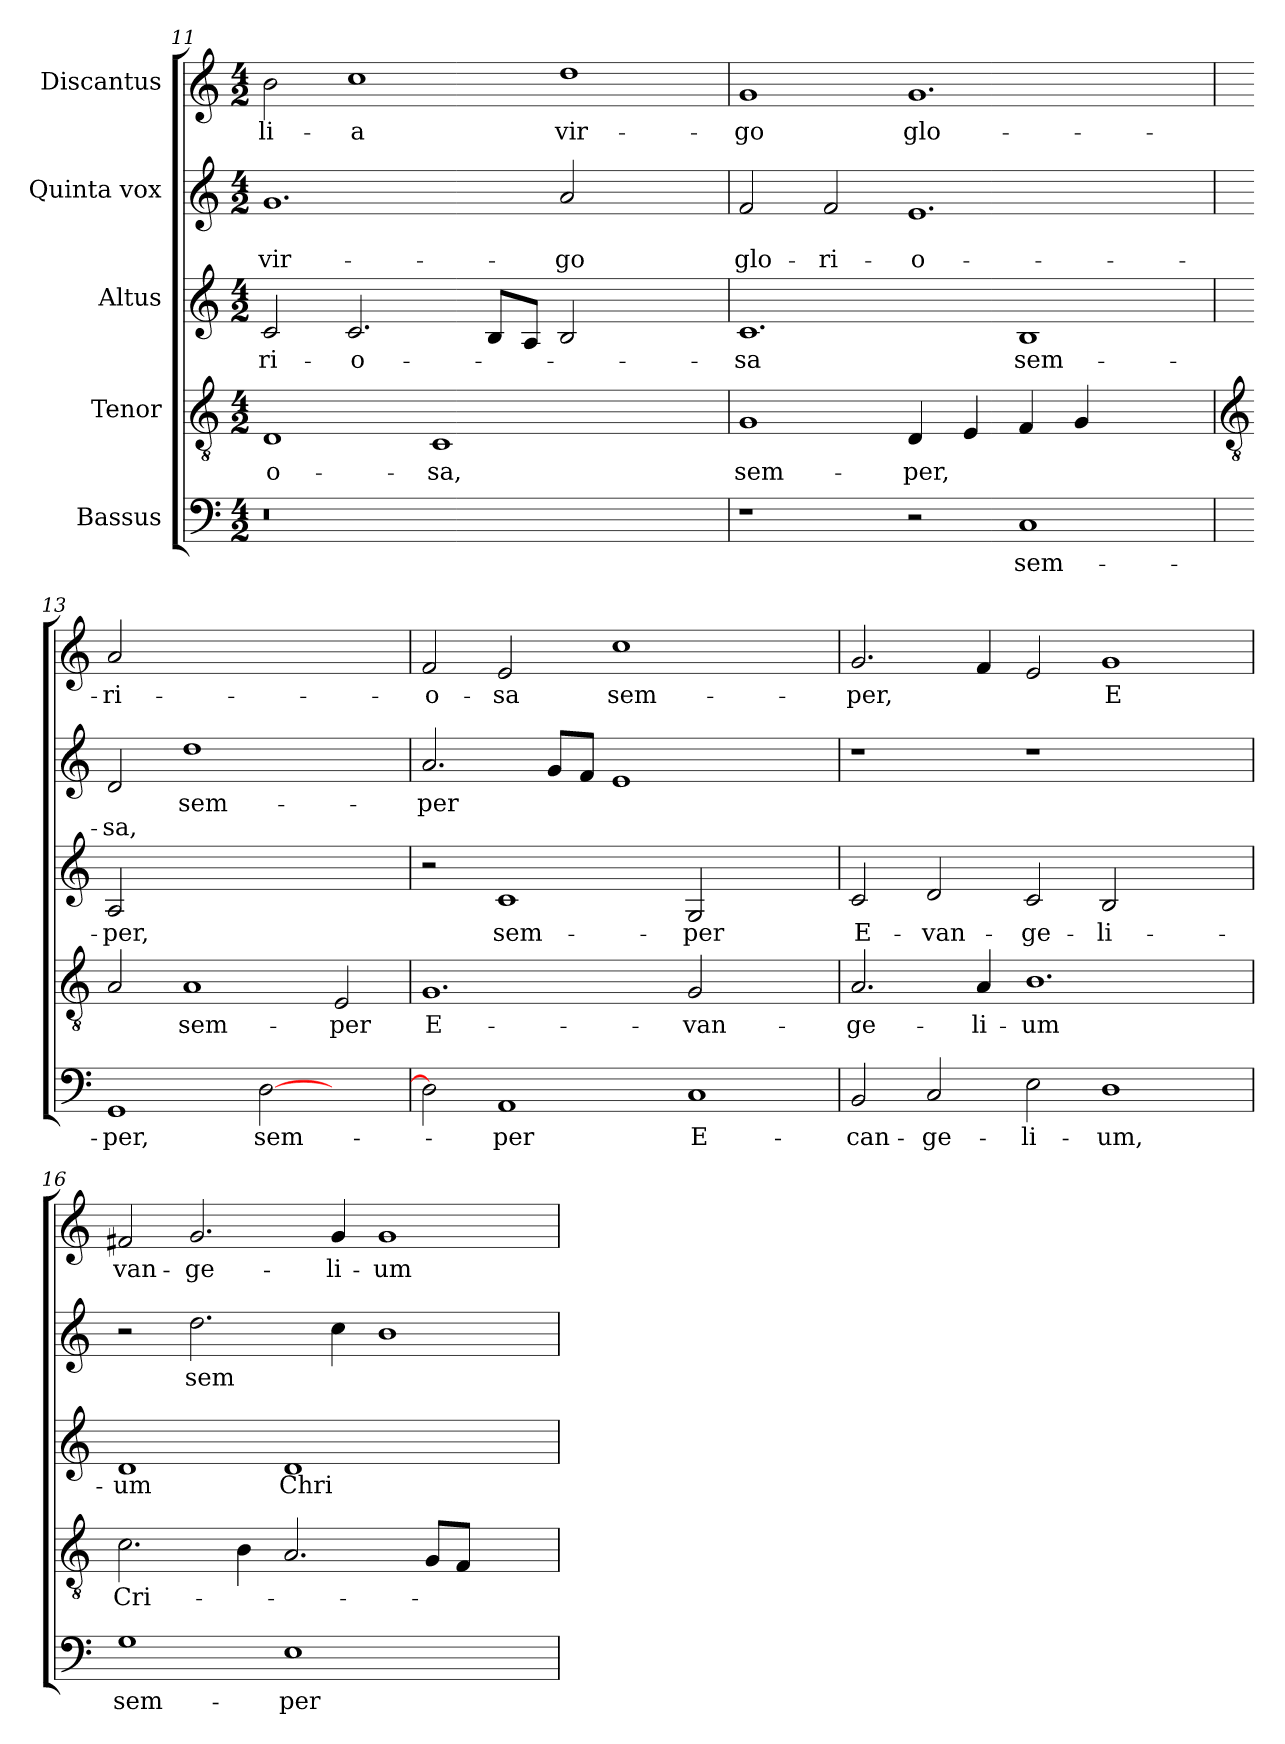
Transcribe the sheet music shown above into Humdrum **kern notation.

**kern	**text	**kern	**text	**kern	**text	**kern	**text	**text	**kern	**text
*part5	*part5	*part4	*part4	*part3	*part3	*part2	*part2	*part2	*part1	*part1
*staff5	*staff5	*staff4	*staff4	*staff3	*staff3	*staff2	*staff2	*staff2	*staff1	*staff1
*I"Bassus	*	*I"Tenor	*	*I"Altus	*	*I"Quinta vox	*	*	*I"Discantus	*
*clefF4	*	*clefGv2	*	*clefG2	*	*clefG2	*	*	*clefG2	*
*k[]	*	*k[]	*	*k[]	*	*k[]	*	*	*k[]	*
*C:	*	*C:	*	*C:	*	*C:	*	*	*C:	*
*M4/2	*	*M4/2	*	*M4/2	*	*M4/2	*	*	*M4/2	*
=11	=11	=11	=11	=11	=11	=11	=11	=11	=11	=11
!	!	!	!LO:LY:b	!	!LO:LY:b	!	!	!LO:LY:b	!	!LO:LY:b
0r	.	1D	-o-	2c	ri-	1.g	.	vir-	2b	-li-
!	!	!	!	!	!LO:LY:b	!	!	!	!	!LO:LY:b
.	.	.	.	2.c	-o-	.	.	.	1cc	-a
!	!	!	!LO:LY:b	!	!	!	!	!	!	!
.	.	1C	-sa,	.	.	.	.	.	.	.
.	.	.	.	8BL	.	.	.	.	.	.
.	.	.	.	8AJ	.	.	.	.	.	.
!	!	!	!	!	!	!	!	!LO:LY:b	!	!LO:LY:b
.	.	.	.	2B	.	2a	.	-go	1dd	vir-
2ryy	.	2ryy	.	2ryy	.	2ryy	.	.	.	.
=12	=12	=12	=12	=12	=12	=12	=12	=12	=12	=12
!	!	!	!LO:LY:b	!	!LO:LY:b	!	!	!LO:LY:b	!	!LO:LY:b
1r	.	1G	sem-	1.c	-sa	2f	.	glo-	1g	-go
!	!	!	!	!	!	!	!	!LO:LY:b	!	!
.	.	.	.	.	.	2f	.	-ri-	.	.
!	!	!	!LO:LY:b	!	!	!	!	!LO:LY:b	!	!LO:LY:b
2r	.	4D	-per,	.	.	1.e	.	-o-	1.g	glo-
.	.	4E	.	.	.	.	.	.	.	.
!	!LO:LY:b	!	!	!	!LO:LY:b	!	!	!	!	!
1C	sem-	4F	.	1B	sem-	.	.	.	.	.
.	.	4G	.	.	.	.	.	.	.	.
.	.	2ryy	.	.	.	.	.	.	.	.
!!LO:LB:g=z
=13	=13	=13	=13	=13	=13	=13	=13	=13	=13	=13
*	*	*clefGv2	*	*	*	*	*	*	*	*
!	!LO:LY:b	!	!LO:LY:b	!	!LO:LY:b	!	!	!LO:LY:b	!	!LO:LY:b
1GG	-per,	2A	_	2A	-per,	2d	.	-sa,	2a	-ri-
!	!	!	!LO:LY:b	!	!	!	!LO:LY:b	!	!	!
.	.	1A	sem-	1.ryy	.	1dd	sem-	.	1.ryy	.
!	!LO:LY:b	!	!	!	!	!	!	!	!	!
[2D	sem-	.	.	.	.	.	.	.	.	.
!	!	!	!LO:LY:b	!	!	!	!	!	!	!
2ryy	.	2E	-per	.	.	2ryy	.	.	.	.
!!LO:LB:g=z
=14	=14	=14	=14	=14	=14	=14	=14	=14	=14	=14
!	!	!	!LO:LY:b	!	!	!	!LO:LY:b	!	!	!LO:LY:b
2D]	.	1.G	E-	2r	.	2.a	-per	.	2f	-o-
!	!LO:LY:b	!	!	!	!LO:LY:b	!	!	!	!	!LO:LY:b
1AA	-per	.	.	1c	sem-	.	.	.	2e	-sa
.	.	.	.	.	.	8gL	.	.	.	.
.	.	.	.	.	.	8fJ	.	.	.	.
!	!	!	!	!	!	!	!	!	!	!LO:LY:b
.	.	.	.	.	.	1e	.	.	1cc	sem-
!	!LO:LY:b	!	!LO:LY:b	!	!LO:LY:b	!	!	!	!	!
1C	E-	2G	-van-	2G	-per	.	.	.	.	.
.	.	2ryy	.	2ryy	.	2ryy	.	.	2ryy	.
=15	=15	=15	=15	=15	=15	=15	=15	=15	=15	=15
!	!LO:LY:b	!	!LO:LY:b	!	!LO:LY:b	!	!	!	!	!LO:LY:b
2BB	-can-	2.A	-ge-	2c	E-	1r	.	.	2.g	-per,
!	!LO:LY:b	!	!	!	!LO:LY:b	!	!	!	!	!
2C	-ge-	.	.	2d	-van-	.	.	.	.	.
!	!	!	!LO:LY:b	!	!	!	!	!	!	!
.	.	4A	-li-	.	.	.	.	.	4f	.
!	!LO:LY:b	!	!LO:LY:b	!	!LO:LY:b	!	!	!	!	!
2E	-li-	1.B	-um	2c	-ge-	1r	.	.	2e	.
!	!LO:LY:b	!	!	!	!LO:LY:b	!	!	!	!	!LO:LY:b
1D	-um,	.	.	2B	-li-	.	.	.	1g	E
.	.	.	.	2ryy	.	2ryy	.	.	.	.
=16	=16	=16	=16	=16	=16	=16	=16	=16	=16	=16
!	!LO:LY:b	!	!LO:LY:b	!	!LO:LY:b	!	!	!	!	!LO:LY:b
1G	sem-	2.c	Cri-	1d	-um	2r	.	.	2f#	van-
!	!	!	!	!	!	!	!LO:LY:b	!	!	!LO:LY:b
.	.	.	.	.	.	2.dd	sem	.	2.g	-ge-
.	.	4B	.	.	.	.	.	.	.	.
!	!LO:LY:b	!	!	!	!LO:LY:b	!	!	!	!	!
1E	-per	2.A	.	1d	Chri-	.	.	.	.	.
!	!	!	!	!	!	!	!	!	!	!LO:LY:b
.	.	.	.	.	.	4cc	.	.	4g	-li-
!	!	!	!	!	!	!	!	!	!	!LO:LY:b
.	.	.	.	.	.	1b	.	.	1g	-um
.	.	8GL	.	.	.	.	.	.	.	.
.	.	8FJ	.	.	.	.	.	.	.	.
2ryy	.	2ryy	.	2ryy	.	.	.	.	.	.
=	=	=	=	=	=	=	=	=	=	=
*-	*-	*-	*-	*-	*-	*-	*-	*-	*-	*-
